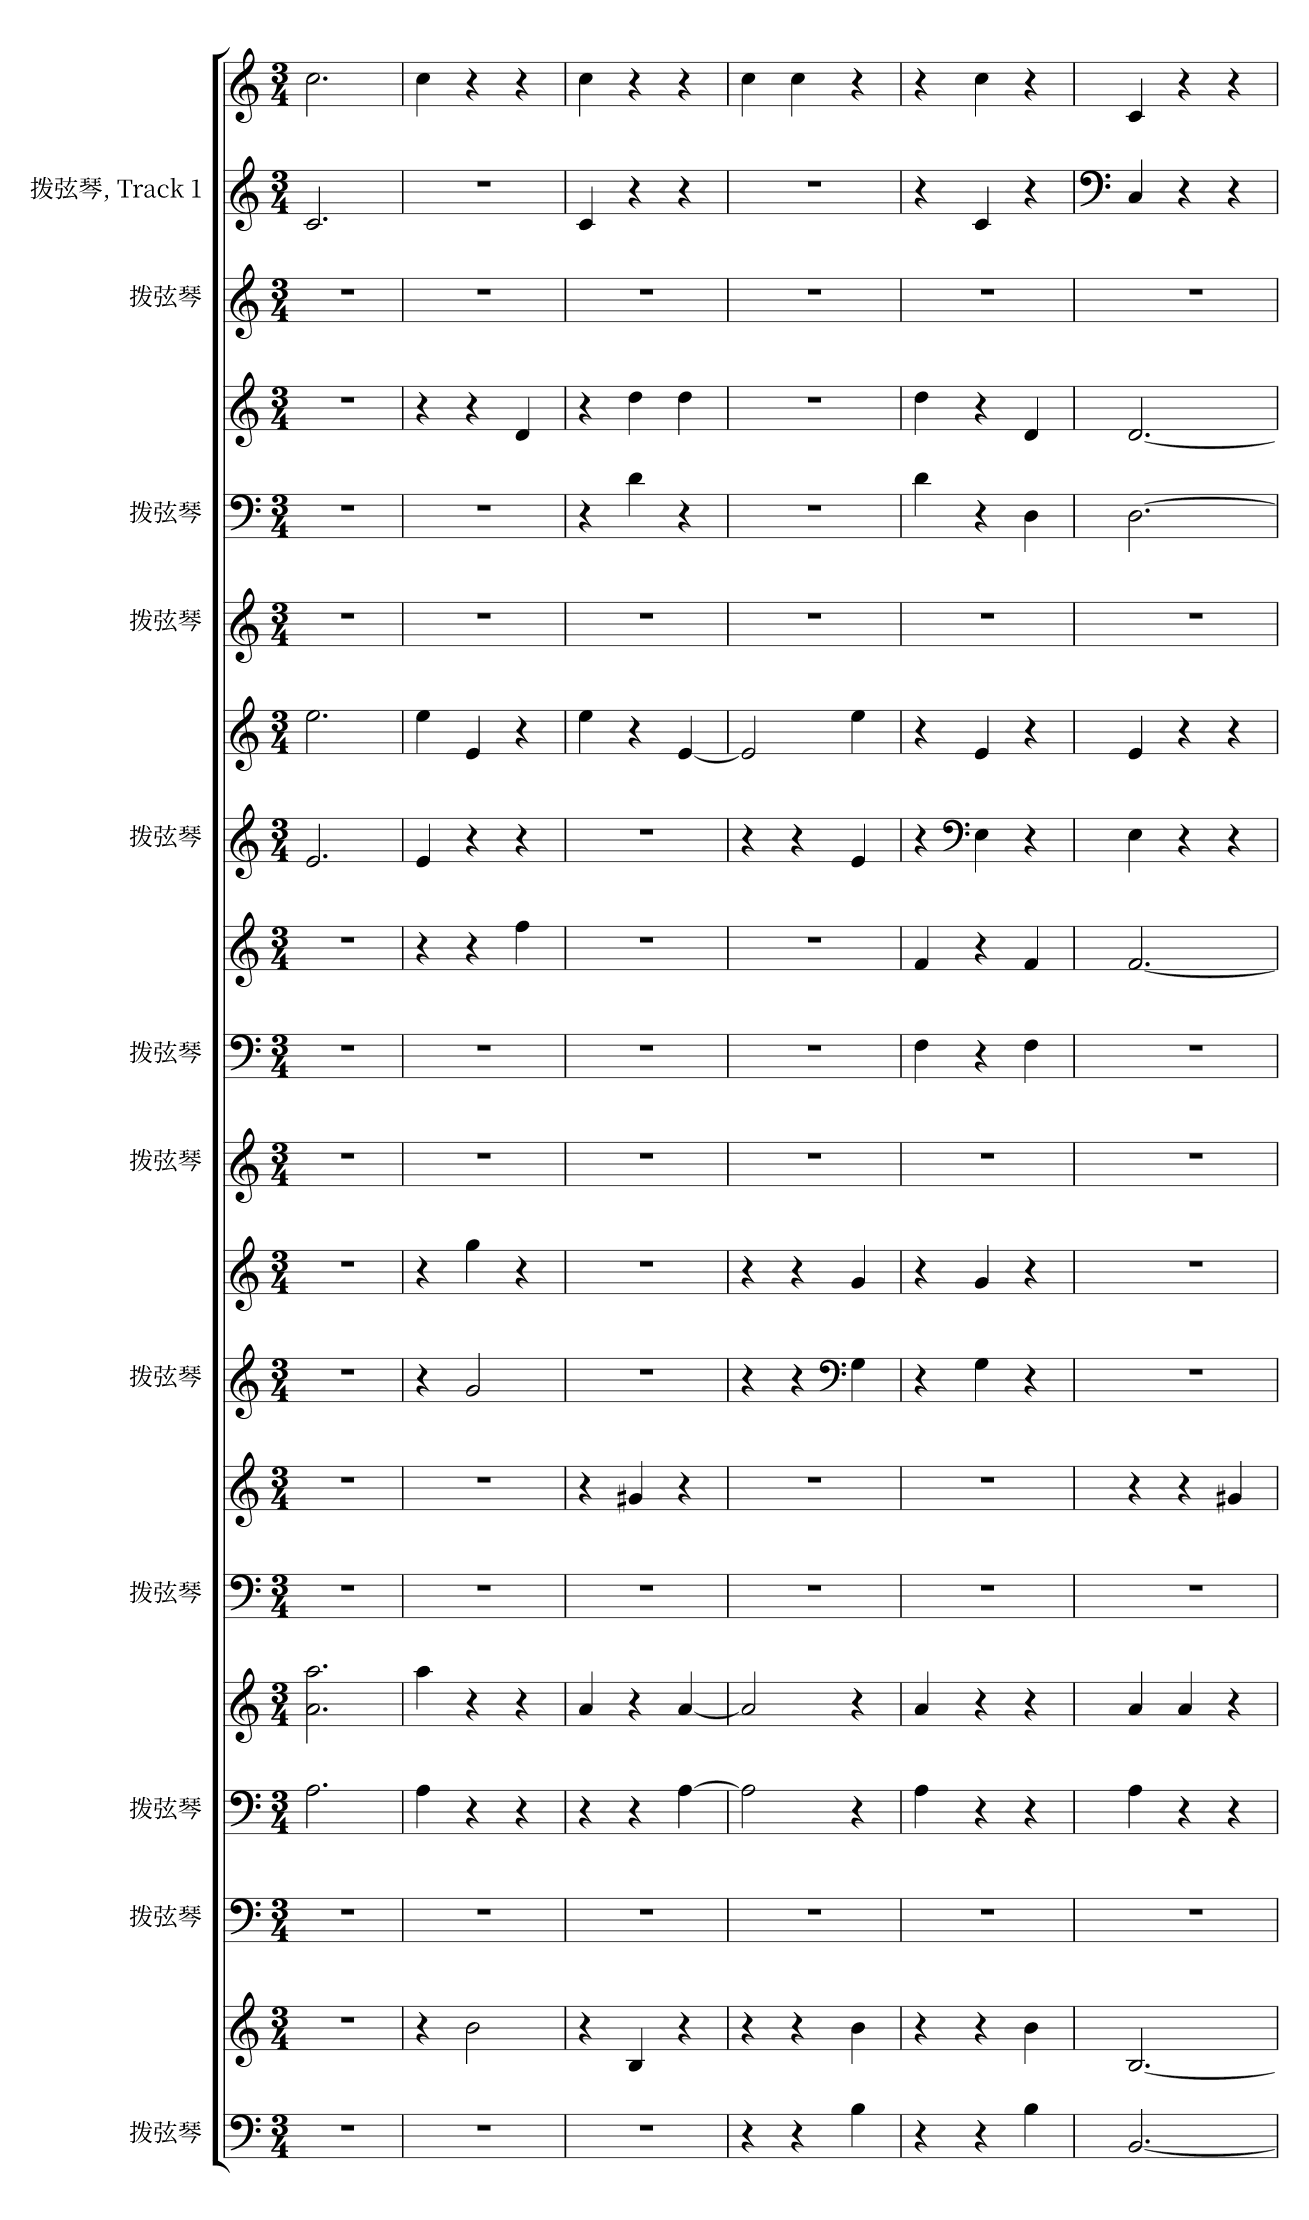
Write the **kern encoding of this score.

**kern	**kern	**kern	**kern	**kern	**kern	**kern	**kern	**kern	**kern	**kern	**kern	**kern	**kern	**kern	**kern	**kern	**kern	**kern	**kern
*part12	*part12	*part11	*part10	*part10	*part9	*part9	*part8	*part8	*part7	*part6	*part6	*part5	*part5	*part4	*part3	*part3	*part2	*part1	*part1
*staff20	*staff19	*staff18	*staff17	*staff16	*staff15	*staff14	*staff13	*staff12	*staff11	*staff10	*staff9	*staff8	*staff7	*staff6	*staff5	*staff4	*staff3	*staff2	*staff1
*I"拨弦琴	*	*I"拨弦琴	*I"拨弦琴	*	*I"拨弦琴	*	*I"拨弦琴	*	*I"拨弦琴	*I"拨弦琴	*	*I"拨弦琴	*	*I"拨弦琴	*I"拨弦琴	*	*I"拨弦琴	*I"拨弦琴, Track 1	*
*clefF4	*clefG2	*clefF4	*clefF4	*clefG2	*clefF4	*clefG2	*clefG2	*clefG2	*clefG2	*clefF4	*clefG2	*clefG2	*clefG2	*clefG2	*clefF4	*clefG2	*clefG2	*clefG2	*clefG2
*k[]	*k[]	*k[]	*k[]	*k[]	*k[]	*k[]	*k[]	*k[]	*k[]	*k[]	*k[]	*k[]	*k[]	*k[]	*k[]	*k[]	*k[]	*k[]	*k[]
*M3/4	*M3/4	*M3/4	*M3/4	*M3/4	*M3/4	*M3/4	*M3/4	*M3/4	*M3/4	*M3/4	*M3/4	*M3/4	*M3/4	*M3/4	*M3/4	*M3/4	*M3/4	*M3/4	*M3/4
*MM131	*MM131	*MM131	*MM131	*MM131	*MM131	*MM131	*MM131	*MM131	*MM131	*MM131	*MM131	*MM131	*MM131	*MM131	*MM131	*MM131	*MM131	*MM131	*MM131
=1	=1	=1	=1	=1	=1	=1	=1	=1	=1	=1	=1	=1	=1	=1	=1	=1	=1	=1	=1
2.r	2.r	2.r	2.A\	2.a\ 2.aa\	2.r	2.r	2.r	2.r	2.r	2.r	2.r	2.e/	2.ee\	2.r	2.r	2.r	2.r	2.c/	2.cc\
=2	=2	=2	=2	=2	=2	=2	=2	=2	=2	=2	=2	=2	=2	=2	=2	=2	=2	=2	=2
2.r	4r	2.r	4A\	4aa\	2.r	2.r	4r	4r	2.r	2.r	4r	4e/	4ee\	2.r	2.r	4r	2.r	2.r	4cc\
.	2b\	.	4r	4r	.	.	2g/	4gg\	.	.	4r	4r	4e/	.	.	4r	.	.	4r
.	.	.	4r	4r	.	.	.	4r	.	.	4ff\	4r	4r	.	.	4d/	.	.	4r
=3	=3	=3	=3	=3	=3	=3	=3	=3	=3	=3	=3	=3	=3	=3	=3	=3	=3	=3	=3
2.r	4r	2.r	4r	4a/	2.r	4r	2.r	2.r	2.r	2.r	2.r	2.r	4ee\	2.r	4r	4r	2.r	4c/	4cc\
.	4B/	.	4r	4r	.	4g#X/	.	.	.	.	.	.	4r	.	4d\	4dd\	.	4r	4r
.	4r	.	[4A\	[4a/	.	4r	.	.	.	.	.	.	[4e/	.	4r	4dd\	.	4r	4r
=4	=4	=4	=4	=4	=4	=4	=4	=4	=4	=4	=4	=4	=4	=4	=4	=4	=4	=4	=4
4r	4r	2.r	2A\]	2a/]	2.r	2.r	4r	4r	2.r	2.r	2.r	4r	2e/]	2.r	2.r	2.r	2.r	2.r	4cc\
4r	4r	.	.	.	.	.	4r	4r	.	.	.	4r	.	.	.	.	.	.	4cc\
*	*	*	*	*	*	*	*clefF4	*	*	*	*	*	*	*	*	*	*	*	*
4B\	4b\	.	4r	4r	.	.	4G\	4g/	.	.	.	4e/	4ee\	.	.	.	.	.	4r
=5	=5	=5	=5	=5	=5	=5	=5	=5	=5	=5	=5	=5	=5	=5	=5	=5	=5	=5	=5
4r	4r	2.r	4A\	4a/	2.r	2.r	4r	4r	2.r	4F\	4f/	4r	4r	2.r	4d\	4dd\	2.r	4r	4r
*	*	*	*	*	*	*	*	*	*	*	*	*clefF4	*	*	*	*	*	*	*
4r	4r	.	4r	4r	.	.	4G\	4g/	.	4r	4r	4E\	4e/	.	4r	4r	.	4c/	4cc\
4B\	4b\	.	4r	4r	.	.	4r	4r	.	4F\	4f/	4r	4r	.	4D\	4d/	.	4r	4r
=6	=6	=6	=6	=6	=6	=6	=6	=6	=6	=6	=6	=6	=6	=6	=6	=6	=6	=6	=6
*	*	*	*	*	*	*	*	*	*	*	*	*	*	*	*	*	*	*clefF4	*
[2.BB/	[2.B/	2.r	4A\	4a/	2.r	4r	2.r	2.r	2.r	2.r	[2.f/	4E\	4e/	2.r	[2.D\	[2.d/	2.r	4C/	4c/
.	.	.	4r	4a/	.	4r	.	.	.	.	.	4r	4r	.	.	.	.	4r	4r
.	.	.	4r	4r	.	4g#X/	.	.	.	.	.	4r	4r	.	.	.	.	4r	4r
=	=	=	=	=	=	=	=	=	=	=	=	=	=	=	=	=	=	=	=
*-	*-	*-	*-	*-	*-	*-	*-	*-	*-	*-	*-	*-	*-	*-	*-	*-	*-	*-	*-
